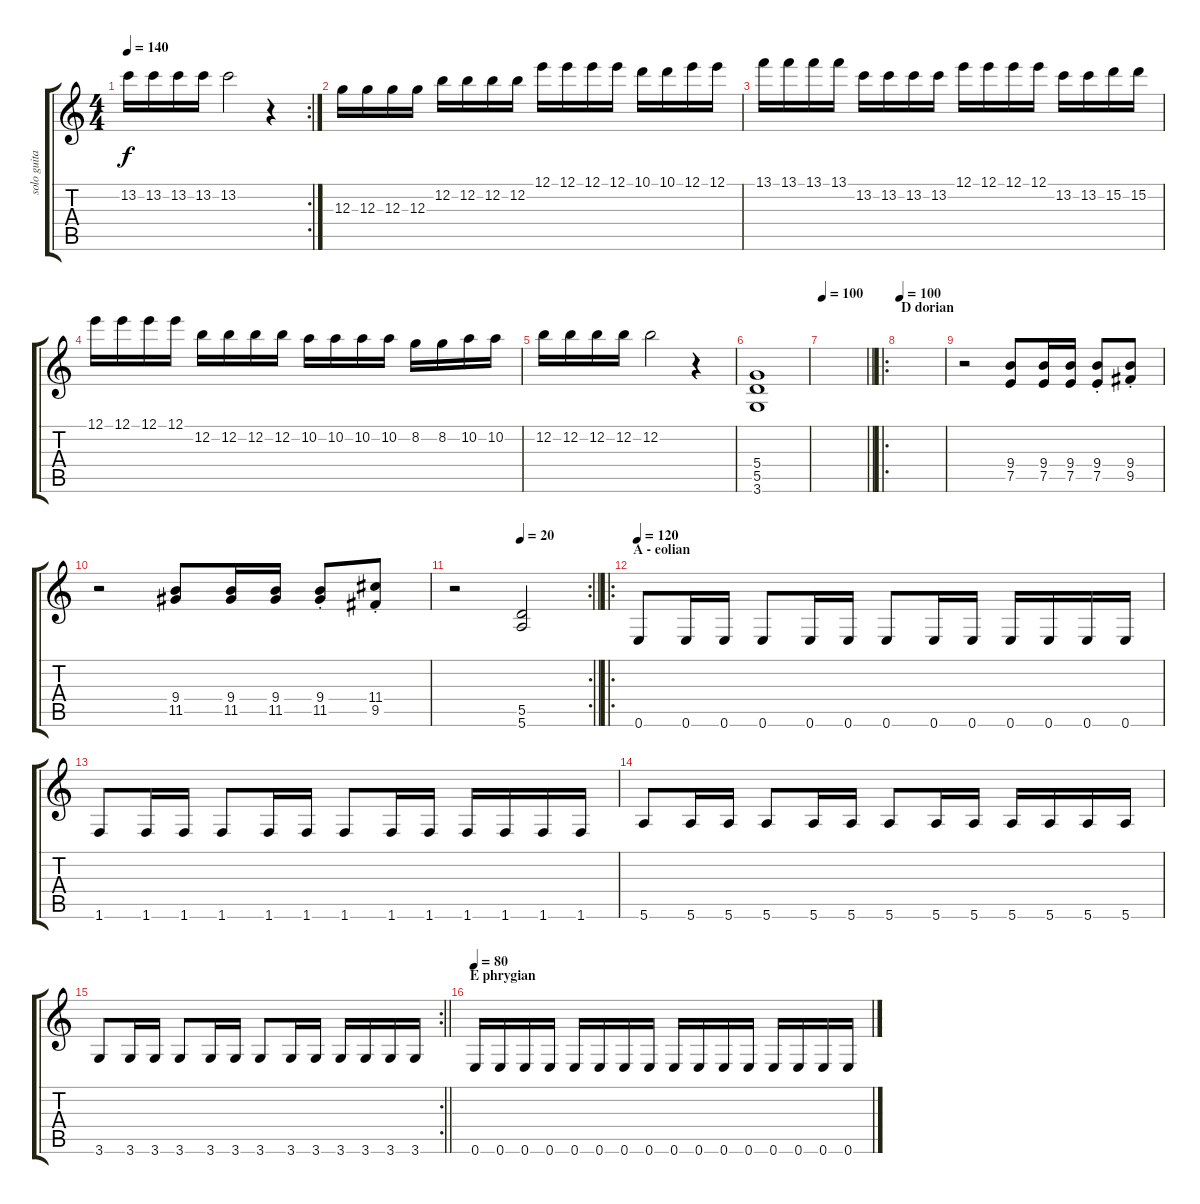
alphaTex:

\track ("solo guitar" "solo guita") {instrument distortionguitar}
\staff {score tabs}
\tuning (E4 B3 G3 D3 A2 E2) {hide}
\rc 2
\ts (4 4)
\tempo 140
\clef g2
\ks c
13.2.16{dy f} 13.2.16 13.2.16 13.2.16 13.2.2 r.4 |
12.3.16 12.3.16 12.3.16 12.3.16 12.2.16 12.2.16 12.2.16 12.2.16 12.1.16 12.1.16 12.1.16 12.1.16 10.1.16 10.1.16 12.1.16 12.1.16 |
13.1.16 13.1.16 13.1.16 13.1.16 13.2.16 13.2.16 13.2.16 13.2.16 12.1.16 12.1.16 12.1.16 12.1.16 13.2.16 13.2.16 15.2.16 15.2.16 |
12.1.16 12.1.16 12.1.16 12.1.16 12.2.16 12.2.16 12.2.16 12.2.16 10.2.16 10.2.16 10.2.16 10.2.16 8.2.16 8.2.16 10.2.16 10.2.16 |
12.2.16 12.2.16 12.2.16 12.2.16 12.2.2 r.4 |
(5.4 5.5 3.6).1 |
\tempo 100
\barLineRight lightlight
|
\ro
\section ("" "D dorian")
\tempo 100
|
r.2 (9.4 7.5).8 (9.4 7.5).16 (9.4 7.5).16 (9.4{st} 7.5{st}).8 (9.4{st} 9.5{st}).8 |
r.2 (9.4 11.5).8 (9.4 11.5).16 (9.4 11.5).16 (9.4{st} 11.5{st}).8 (11.4{st} 9.5{st}).8 |
\rc 2
\tempo (20 0.5)
\barLineRight lightlight
r.2 (5.5 5.6).2 |
\ro
\section ("" "A - eolian")
\tempo 120
0.6.8 0.6.16 0.6.16 0.6.8 0.6.16 0.6.16 0.6.8 0.6.16 0.6.16 0.6.16 0.6.16 0.6.16 0.6.16 |
1.6.8 1.6.16 1.6.16 1.6.8 1.6.16 1.6.16 1.6.8 1.6.16 1.6.16 1.6.16 1.6.16 1.6.16 1.6.16 |
5.6.8 5.6.16 5.6.16 5.6.8 5.6.16 5.6.16 5.6.8 5.6.16 5.6.16 5.6.16 5.6.16 5.6.16 5.6.16 |
\rc 2
\barLineRight lightlight
3.6.8 3.6.16 3.6.16 3.6.8 3.6.16 3.6.16 3.6.8 3.6.16 3.6.16 3.6.16 3.6.16 3.6.16 3.6.16 |
\section ("" "E phrygian")
\tempo 80
0.6.16 0.6.16 0.6.16 0.6.16 0.6.16 0.6.16 0.6.16 0.6.16 0.6.16 0.6.16 0.6.16 0.6.16 0.6.16 0.6.16 0.6.16 0.6.16
